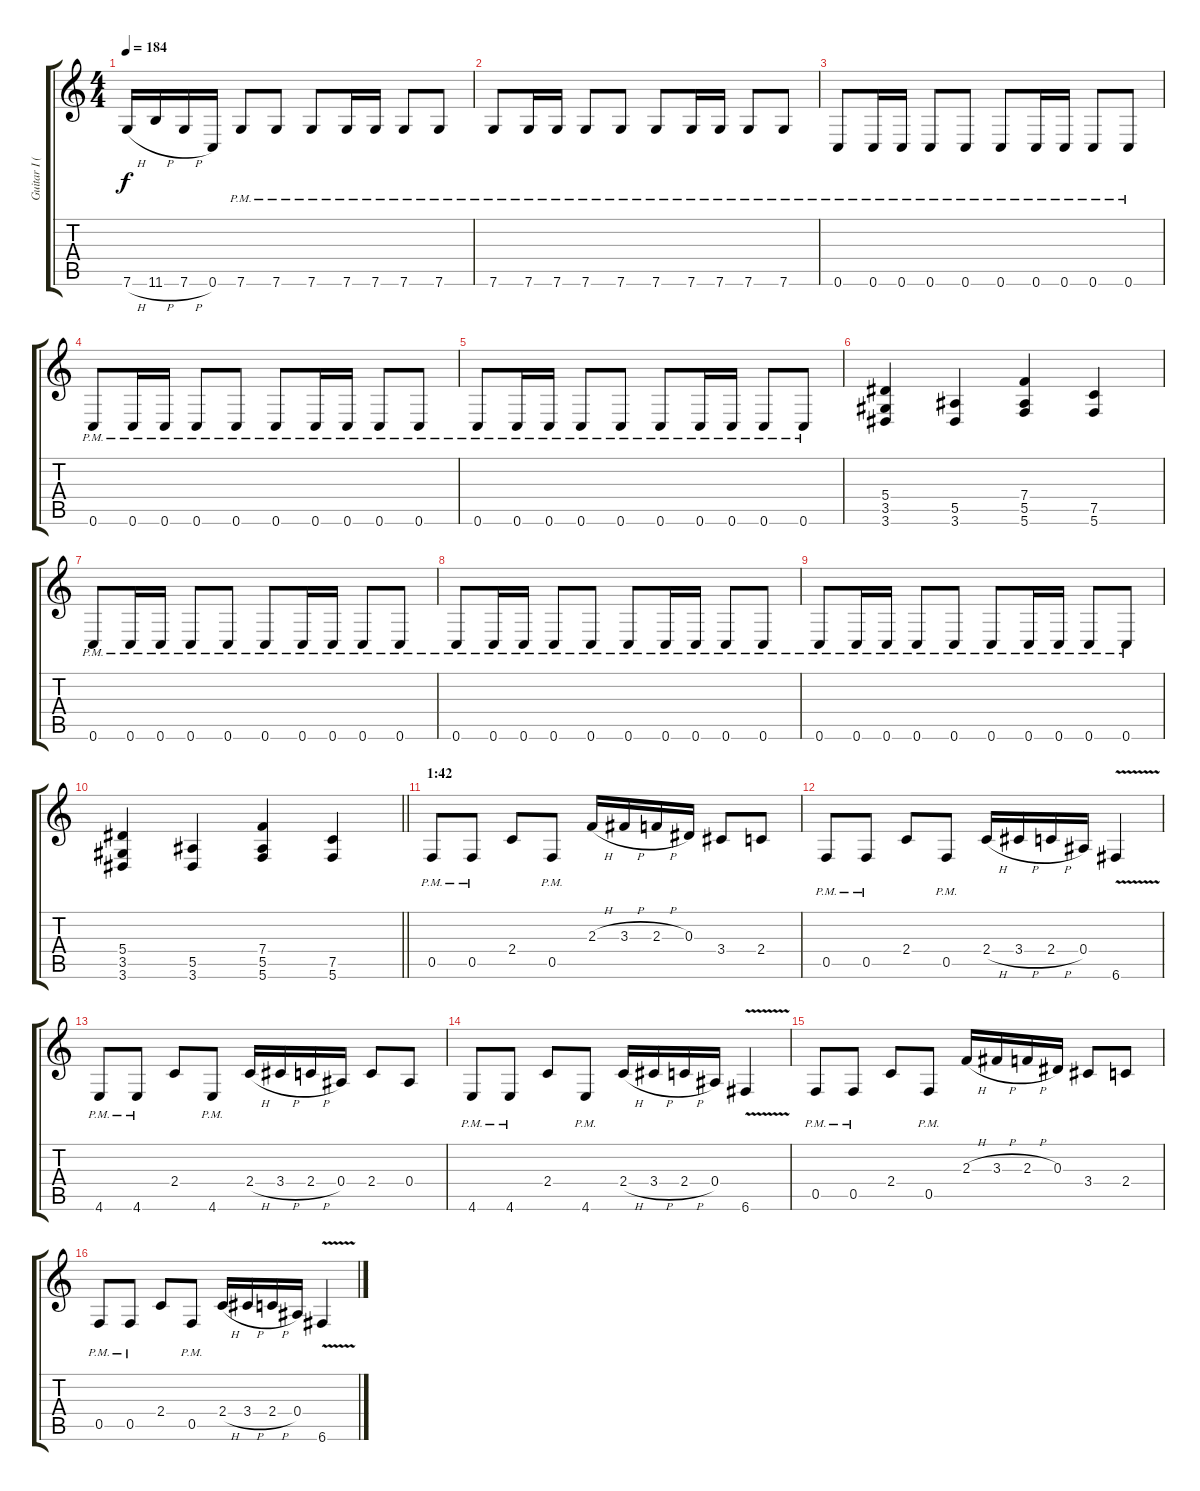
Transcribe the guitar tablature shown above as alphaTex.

\track ("Guitar I (Doubled)" "Guitar I (") {instrument distortionguitar bank 255}
\staff {score tabs}
\tuning (C4 G3 Eb3 Bb2 F2 C2) {hide}
\ts (4 4)
\tempo 184
\clef g2
\ks aminor
7.6{h}.16{dy f} 11.6{h}.16 7.6{h}.16 0.6.16 7.6{pm}.8 7.6{pm}.8 7.6{pm}.8 7.6{pm}.16 7.6{pm}.16 7.6{pm}.8 7.6{pm}.8 |
7.6{pm}.8 7.6{pm}.16 7.6{pm}.16 7.6{pm}.8 7.6{pm}.8 7.6{pm}.8 7.6{pm}.16 7.6{pm}.16 7.6{pm}.8 7.6{pm}.8 |
0.6{pm}.8 0.6{pm}.16 0.6{pm}.16 0.6{pm}.8 0.6{pm}.8 0.6{pm}.8 0.6{pm}.16 0.6{pm}.16 0.6{pm}.8 0.6{pm}.8 |
0.6{pm}.8 0.6{pm}.16 0.6{pm}.16 0.6{pm}.8 0.6{pm}.8 0.6{pm}.8 0.6{pm}.16 0.6{pm}.16 0.6{pm}.8 0.6{pm}.8 |
0.6{pm}.8 0.6{pm}.16 0.6{pm}.16 0.6{pm}.8 0.6{pm}.8 0.6{pm}.8 0.6{pm}.16 0.6{pm}.16 0.6{pm}.8 0.6{pm}.8 |
(5.4 3.5 3.6).4 (5.5 3.6).4 (7.4 5.5 5.6).4 (7.5 5.6).4 |
0.6{pm}.8 0.6{pm}.16 0.6{pm}.16 0.6{pm}.8 0.6{pm}.8 0.6{pm}.8 0.6{pm}.16 0.6{pm}.16 0.6{pm}.8 0.6{pm}.8 |
0.6{pm}.8 0.6{pm}.16 0.6{pm}.16 0.6{pm}.8 0.6{pm}.8 0.6{pm}.8 0.6{pm}.16 0.6{pm}.16 0.6{pm}.8 0.6{pm}.8 |
0.6{pm}.8 0.6{pm}.16 0.6{pm}.16 0.6{pm}.8 0.6{pm}.8 0.6{pm}.8 0.6{pm}.16 0.6{pm}.16 0.6{pm}.8 0.6{pm}.8 |
\barLineRight lightlight
(5.4 3.5 3.6).4 (5.5 3.6).4 (7.4 5.5 5.6).4 (7.5 5.6).4 |
\section ("" "1:42")
0.5{pm}.8 0.5{pm}.8 2.4.8 0.5{pm}.8 2.3{h}.16 3.3{h}.16 2.3{h}.16 0.3.16 3.4.8 2.4.8 |
0.5{pm}.8 0.5{pm}.8 2.4.8 0.5{pm}.8 2.4{h}.16 3.4{h}.16 2.4{h}.16 0.4.16 6.6{v}.4 |
4.6{pm}.8 4.6{pm}.8 2.4.8 4.6{pm}.8 2.4{h}.16 3.4{h}.16 2.4{h}.16 0.4.16 2.4.8 0.4.8 |
4.6{pm}.8 4.6{pm}.8 2.4.8 4.6{pm}.8 2.4{h}.16 3.4{h}.16 2.4{h}.16 0.4.16 6.6{v}.4 |
0.5{pm}.8 0.5{pm}.8 2.4.8 0.5{pm}.8 2.3{h}.16 3.3{h}.16 2.3{h}.16 0.3.16 3.4.8 2.4.8 |
0.5{pm}.8 0.5{pm}.8 2.4.8 0.5{pm}.8 2.4{h}.16 3.4{h}.16 2.4{h}.16 0.4.16 6.6{v}.4
